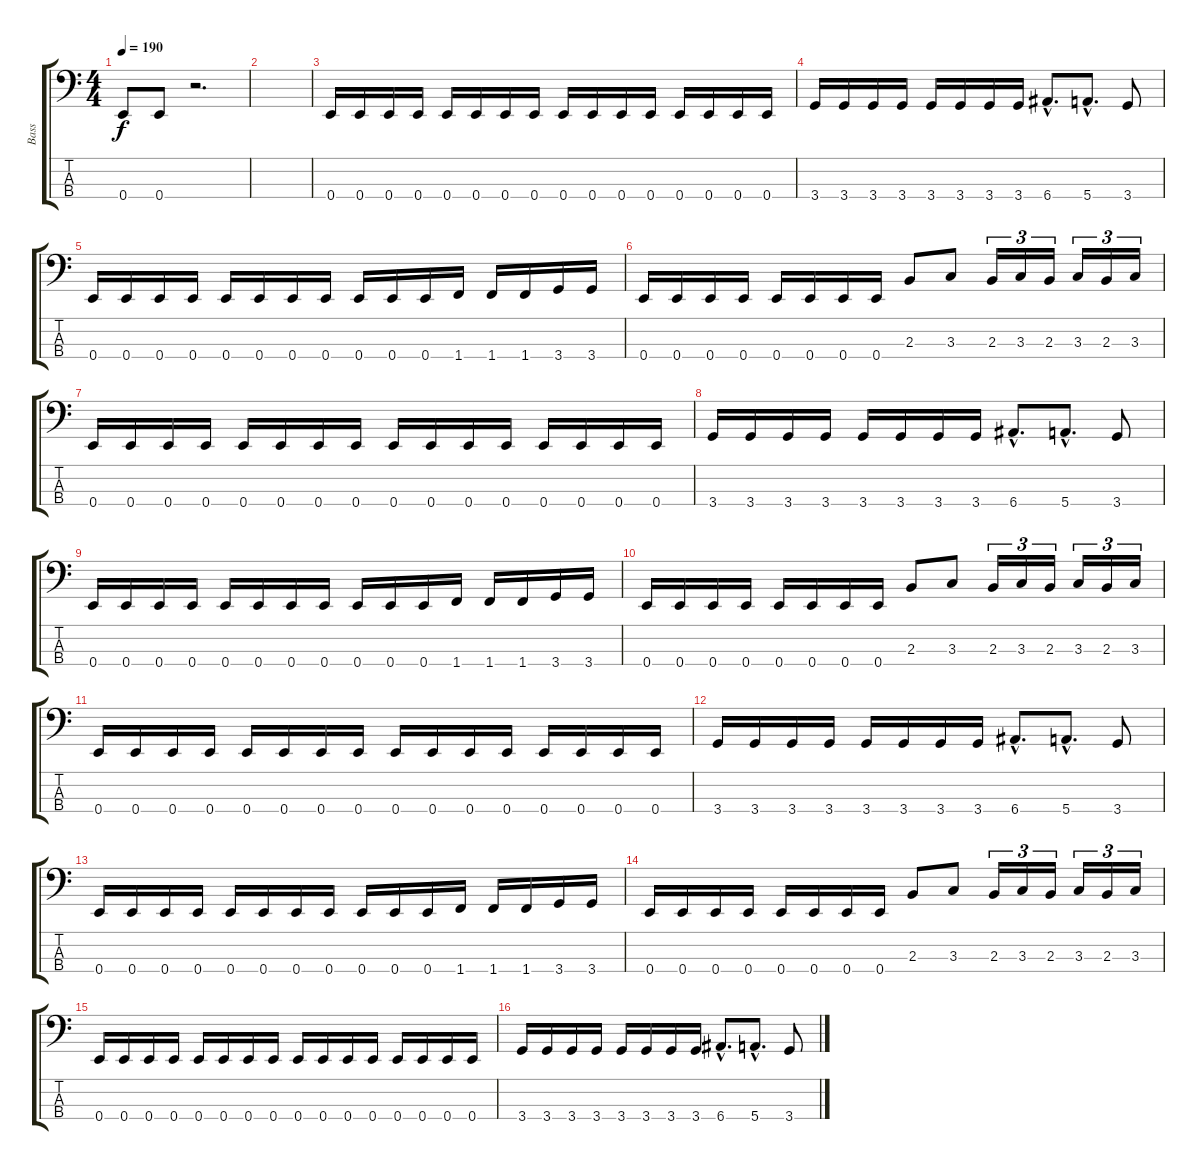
\track ("Bass" "Bass") {instrument electricbasspick}
\staff {score tabs}
\tuning (G2 D2 A1 E1) {hide}
\ts (4 4)
\tempo 190
\clef f4
\ks c
0.4.8{dy f} 0.4.8 r.2{d} |
|
0.4.16 0.4.16 0.4.16 0.4.16 0.4.16 0.4.16 0.4.16 0.4.16 0.4.16 0.4.16 0.4.16 0.4.16 0.4.16 0.4.16 0.4.16 0.4.16 |
3.4.16 3.4.16 3.4.16 3.4.16 3.4.16 3.4.16 3.4.16 3.4.16 6.4{hac}.8{d} 5.4{hac}.8{d} 3.4.8 |
0.4.16 0.4.16 0.4.16 0.4.16 0.4.16 0.4.16 0.4.16 0.4.16 0.4.16 0.4.16 0.4.16 1.4.16 1.4.16 1.4.16 3.4.16 3.4.16 |
0.4.16 0.4.16 0.4.16 0.4.16 0.4.16 0.4.16 0.4.16 0.4.16 2.3.8 3.3.8 2.3.16{tu (3 2)} 3.3.16{tu (3 2)} 2.3.16{tu (3 2)} 3.3.16{tu (3 2)} 2.3.16{tu (3 2)} 3.3.16{tu (3 2)} |
0.4.16 0.4.16 0.4.16 0.4.16 0.4.16 0.4.16 0.4.16 0.4.16 0.4.16 0.4.16 0.4.16 0.4.16 0.4.16 0.4.16 0.4.16 0.4.16 |
3.4.16 3.4.16 3.4.16 3.4.16 3.4.16 3.4.16 3.4.16 3.4.16 6.4{hac}.8{d} 5.4{hac}.8{d} 3.4.8 |
0.4.16 0.4.16 0.4.16 0.4.16 0.4.16 0.4.16 0.4.16 0.4.16 0.4.16 0.4.16 0.4.16 1.4.16 1.4.16 1.4.16 3.4.16 3.4.16 |
0.4.16 0.4.16 0.4.16 0.4.16 0.4.16 0.4.16 0.4.16 0.4.16 2.3.8 3.3.8 2.3.16{tu (3 2)} 3.3.16{tu (3 2)} 2.3.16{tu (3 2)} 3.3.16{tu (3 2)} 2.3.16{tu (3 2)} 3.3.16{tu (3 2)} |
0.4.16 0.4.16 0.4.16 0.4.16 0.4.16 0.4.16 0.4.16 0.4.16 0.4.16 0.4.16 0.4.16 0.4.16 0.4.16 0.4.16 0.4.16 0.4.16 |
3.4.16 3.4.16 3.4.16 3.4.16 3.4.16 3.4.16 3.4.16 3.4.16 6.4{hac}.8{d} 5.4{hac}.8{d} 3.4.8 |
0.4.16 0.4.16 0.4.16 0.4.16 0.4.16 0.4.16 0.4.16 0.4.16 0.4.16 0.4.16 0.4.16 1.4.16 1.4.16 1.4.16 3.4.16 3.4.16 |
0.4.16 0.4.16 0.4.16 0.4.16 0.4.16 0.4.16 0.4.16 0.4.16 2.3.8 3.3.8 2.3.16{tu (3 2)} 3.3.16{tu (3 2)} 2.3.16{tu (3 2)} 3.3.16{tu (3 2)} 2.3.16{tu (3 2)} 3.3.16{tu (3 2)} |
0.4.16 0.4.16 0.4.16 0.4.16 0.4.16 0.4.16 0.4.16 0.4.16 0.4.16 0.4.16 0.4.16 0.4.16 0.4.16 0.4.16 0.4.16 0.4.16 |
3.4.16 3.4.16 3.4.16 3.4.16 3.4.16 3.4.16 3.4.16 3.4.16 6.4{hac}.8{d} 5.4{hac}.8{d} 3.4.8
